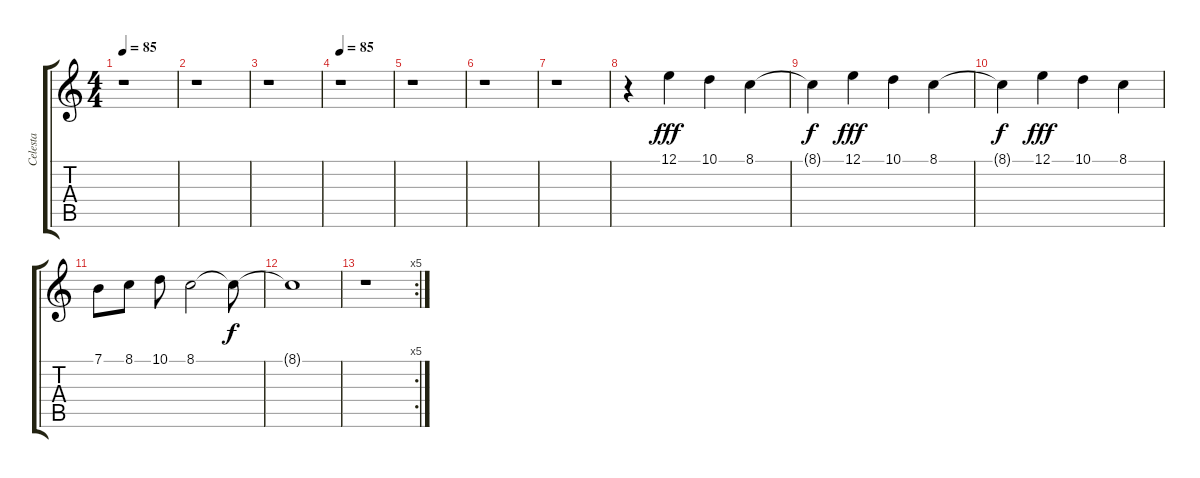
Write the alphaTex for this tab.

\track ("Celesta" "Celesta") {instrument celesta}
\staff {score tabs}
\tuning (E4 B3 G3 D3 A2 E2) {hide}
\ts (4 4)
\tempo 85
\clef g2
\ks c
r.1{dy f} |
r.1 |
r.1 |
\tempo 85
r.1 |
r.1 |
r.1 |
r.1 |
r.4 12.1.4{dy fff} 10.1.4 8.1.4 |
8.1{t}.4{dy f} 12.1.4{dy fff} 10.1.4 8.1.4 |
8.1{t}.4{dy f} 12.1.4{dy fff} 10.1.4 8.1.4 |
7.1.8 8.1.8 10.1.8 8.1.2 8.1{t}.8{dy f} |
8.1{t}.1 |
\rc 5
r.1
